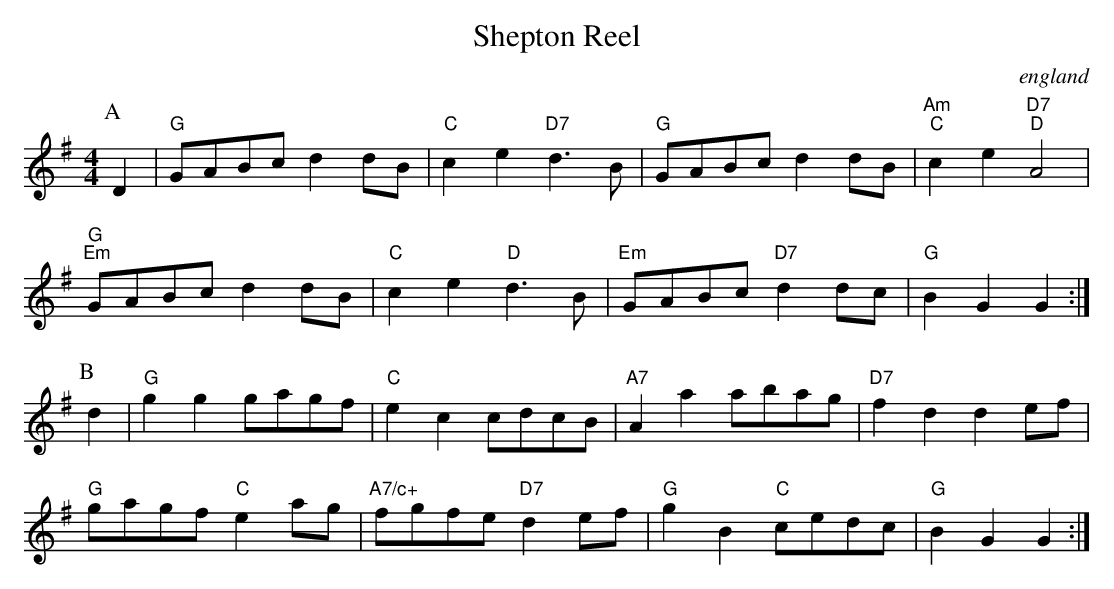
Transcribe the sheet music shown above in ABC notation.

X:1
T:Shepton Reel
O:england
M:4/4
L:1/4
K:G
P:A
D|"G"G/2A/2B/2c/2 dd/2B/2|"C"ce "D7"d3/2B/2|"G"G/2A/2B/2c/2 dd/2B/2|\
"Am""C"ce "D7""D"A2|
"G""Em"G/2A/2B/2c/2 dd/2B/2|"C"ce "D"d3/2B/2|"Em"G/2A/2B/2c/2 "D7"dd/2c/2|\
"G"BG G:|
P:B
d|"G"gg g/2a/2g/2f/2|"C"ec c/2d/2c/2B/2|"A7"Aa a/2b/2a/2g/2|"D7"fd de/2f/2|
"G"g/2a/2g/2f/2 "C"ea/2g/2|"A7/c+"f/2g/2f/2e/2 "D7"de/2f/2|\
"G"gB "C"c/2e/2d/2c/2|"G"BG G:|
